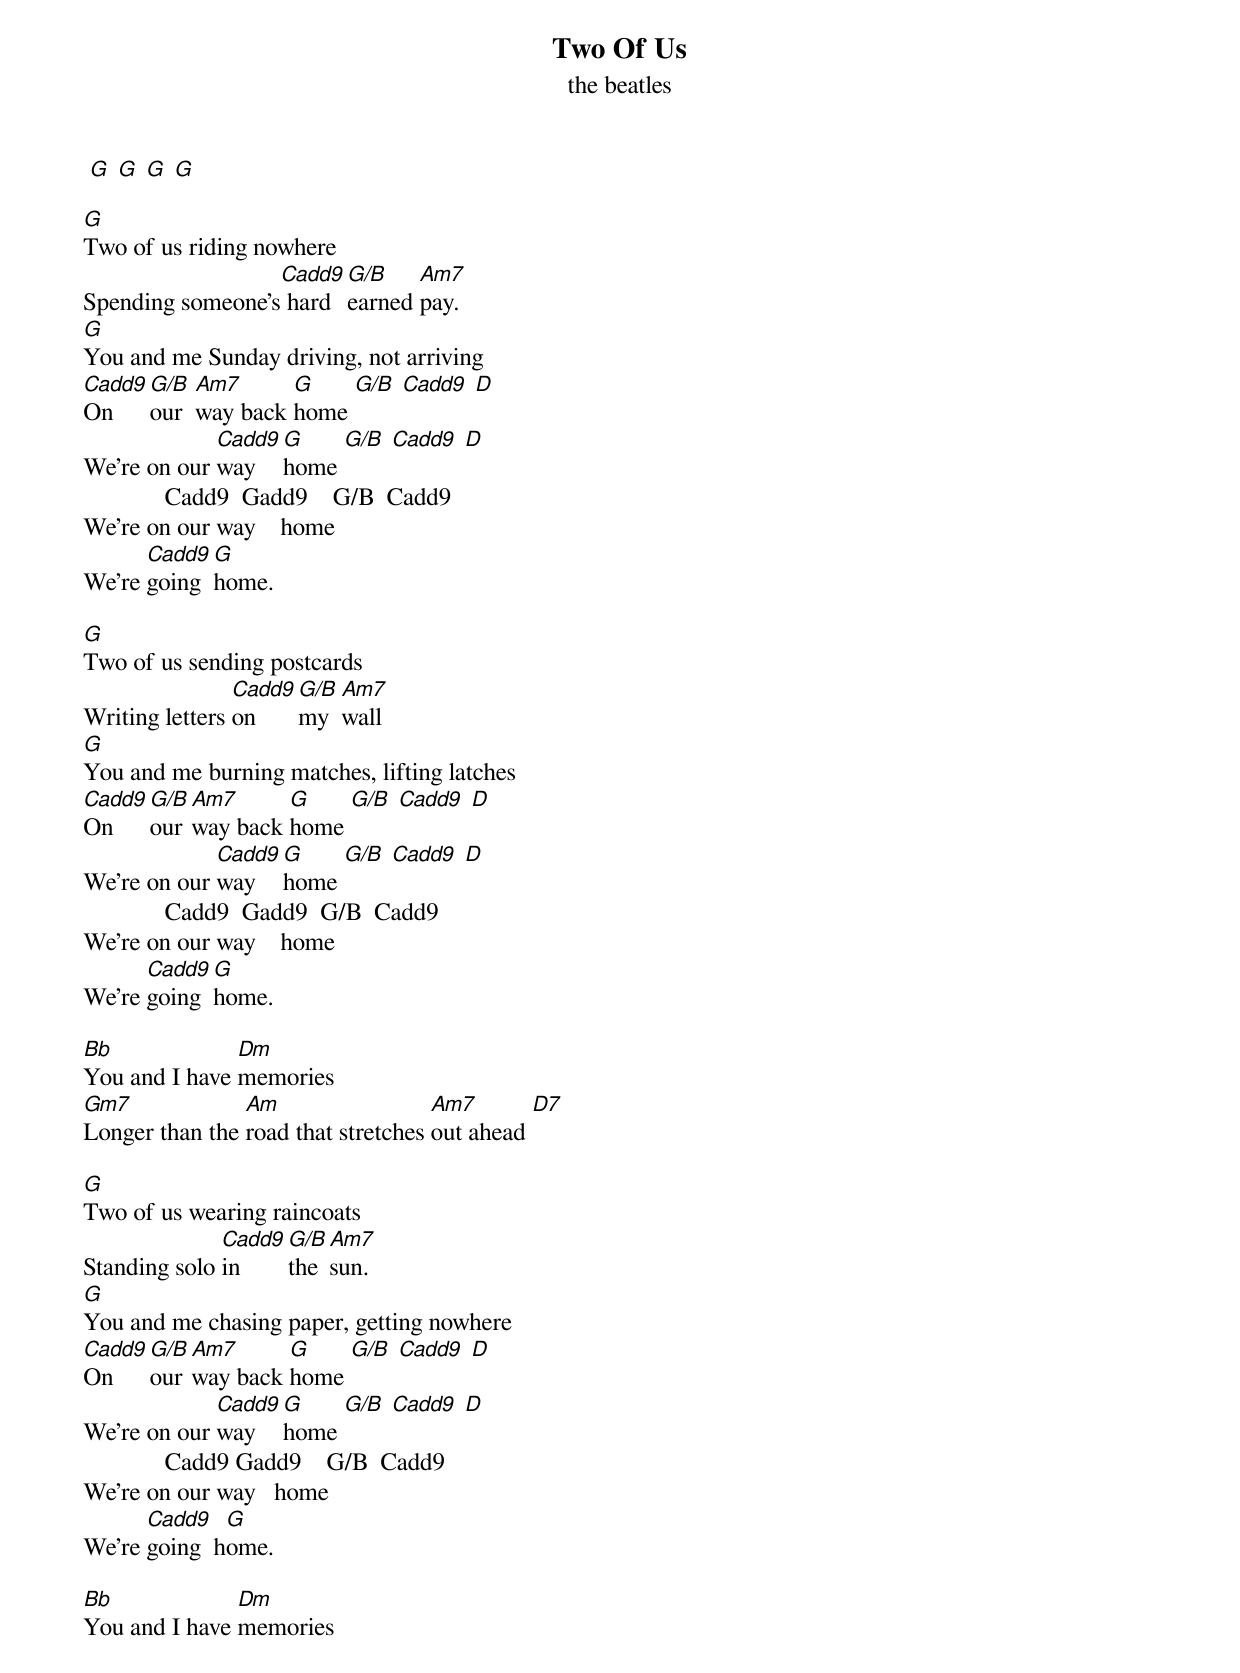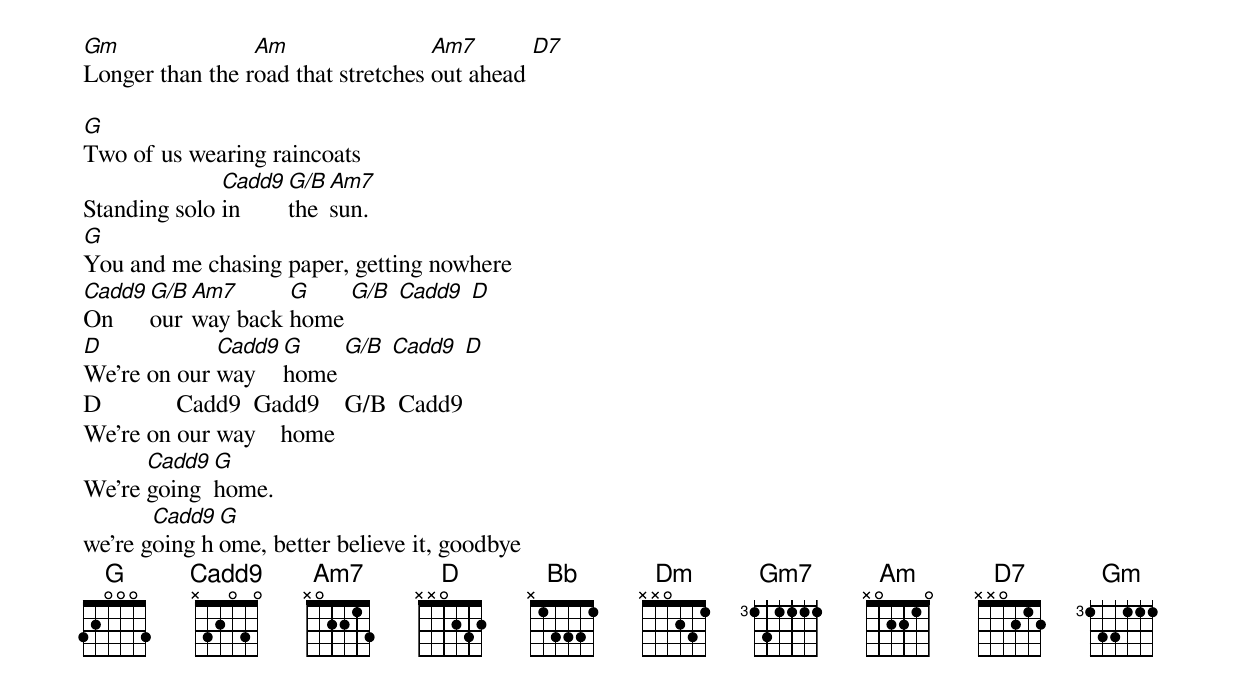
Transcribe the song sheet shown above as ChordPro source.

{title: Two Of Us}
{subtitle: the beatles}

 [G] [G] [G] [G]

[G]Two of us riding nowhere
Spending someone's[Cadd9] hard  [G/B]earned [Am7]pay.
[G]You and me Sunday driving, not arriving
[Cadd9]On     [G/B]our  [Am7]way back [G]home [G/B] [Cadd9] [D]
We're on our [Cadd9]way    [G]home [G/B] [Cadd9] [D]
             Cadd9  Gadd9    G/B  Cadd9
We're on our way    home
We're [Cadd9]going  [G]home.

[G]Two of us sending postcards
Writing letters [Cadd9]on    [G/B]my  [Am7]wall
[G]You and me burning matches, lifting latches
[Cadd9]On     [G/B]our [Am7]way back [G]home [G/B] [Cadd9] [D]
We're on our [Cadd9]way    [G]home [G/B] [Cadd9] [D]
             Cadd9  Gadd9  G/B  Cadd9
We're on our way    home
We're [Cadd9]going [G]home.

[Bb]You and I have [Dm]memories
[Gm7]Longer than the [Am]road that stretches [Am7]out ahead [D7]

[G]Two of us wearing raincoats
Standing solo [Cadd9]in    [G/B]the [Am7]sun.
[G]You and me chasing paper, getting nowhere
[Cadd9]On     [G/B]our [Am7]way back [G]home [G/B] [Cadd9] [D]
We're on our [Cadd9]way   [G]home [G/B] [Cadd9] [D]
             Cadd9 Gadd9    G/B  Cadd9
We're on our way   home
We're [Cadd9]going  h[G]ome.

[Bb]You and I have [Dm]memories
[Gm]Longer than the r[Am]oad that stretches [Am7]out ahead [D7]

[G]Two of us wearing raincoats
Standing solo [Cadd9]in    [G/B]the [Am7]sun.
[G]You and me chasing paper, getting nowhere
[Cadd9]On     [G/B]our [Am7]way back [G]home [G/B] [Cadd9] [D]
[D]We're on our [Cadd9]way    [G]home [G/B] [Cadd9] [D]
D            Cadd9  Gadd9    G/B  Cadd9
We're on our way    home
We're [Cadd9]going  [G]home.
we're g[Cadd9]oing h[G]ome, better believe it, goodbye
